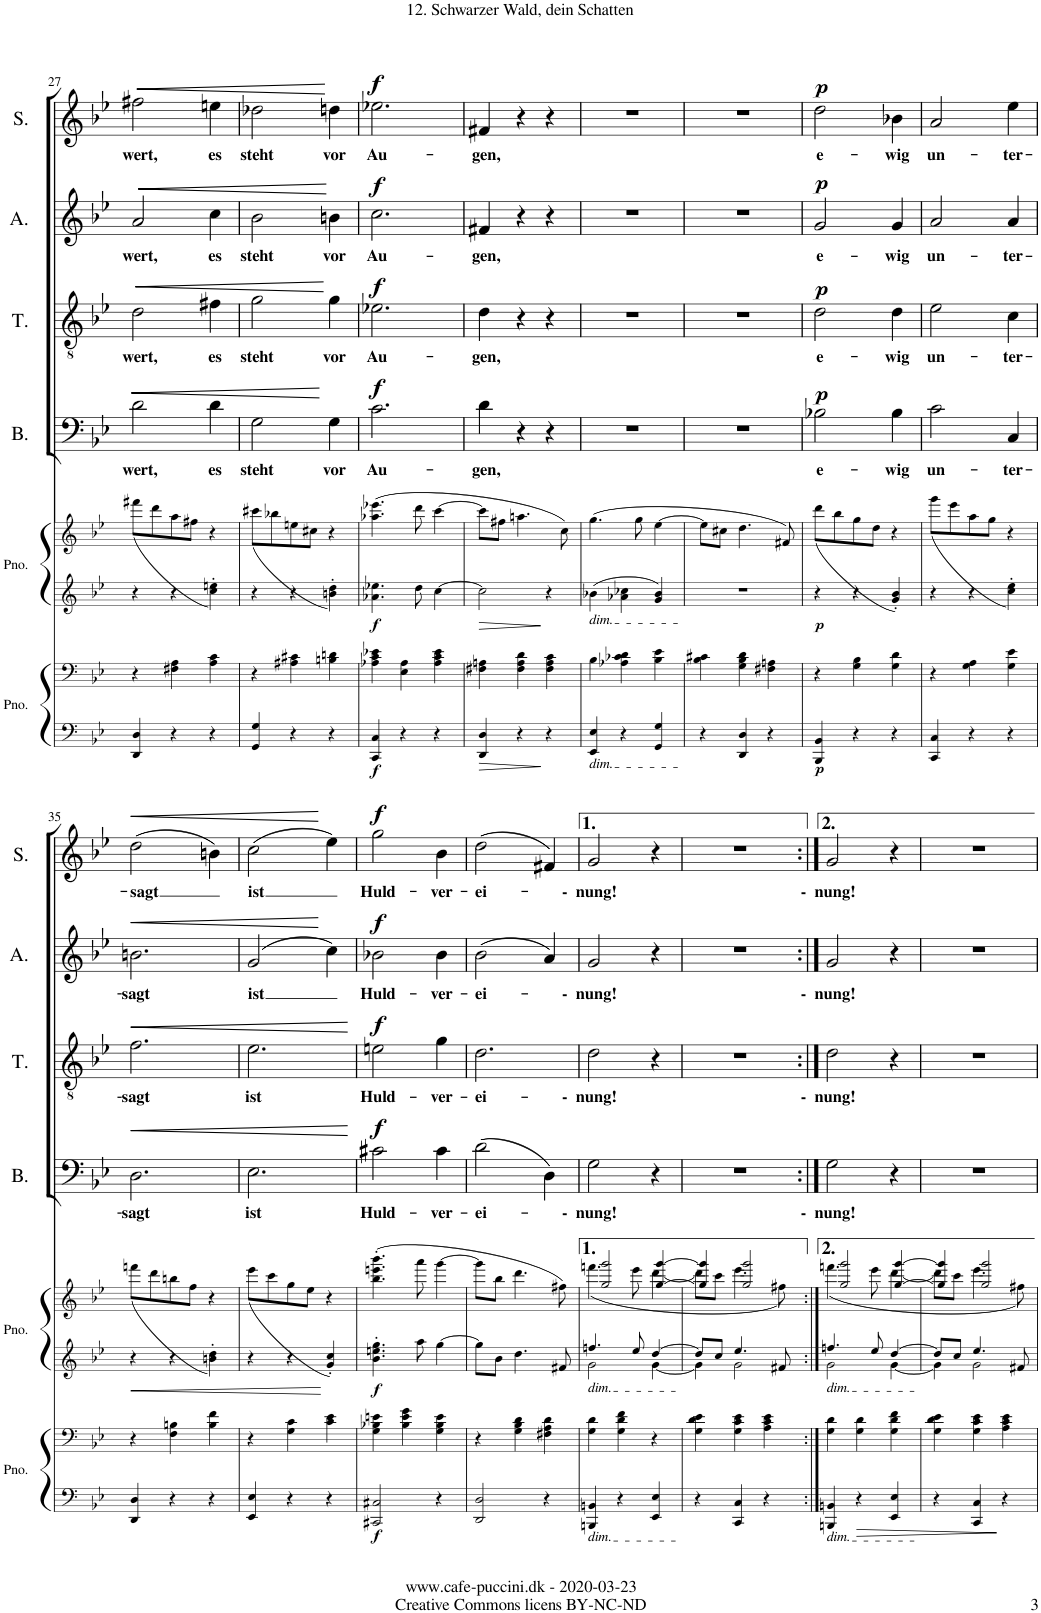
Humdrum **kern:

**kern	**kern	**dynam	**kern	**kern	**dynam	**kern	**text	**dynam	**kern	**text	**dynam	**kern	**text	**dynam	**kern	**text	**dynam
*part6	*part6	*part6	*part5	*part5	*part5	*part4	*part4	*part4	*part3	*part3	*part3	*part2	*part2	*part2	*part1	*part1	*part1
*staff8	*staff7	*staff7/8	*staff6	*staff5	*staff5/6	*staff4	*staff4	*staff4	*staff3	*staff3	*staff3	*staff2	*staff2	*staff2	*staff1	*staff1	*staff1
*I"Piano	*	*	*I"Piano	*	*	*I"Bass	*	*	*I"Tenor	*	*	*I"Alto	*	*	*I"Soprano	*	*
*I'Pno.	*	*	*I'Pno.	*	*	*I'B.	*	*	*I'T.	*	*	*I'A.	*	*	*I'S.	*	*
!!LO:PB:g=z
*clefF4	*clefF4	*	*clefG2	*clefG2	*	*clefF4	*	*	*clefGv2	*	*	*clefG2	*	*	*clefG2	*	*
*k[b-e-]	*k[b-e-]	*	*k[b-e-]	*k[b-e-]	*	*k[b-e-]	*	*	*k[b-e-]	*	*	*k[b-e-]	*	*	*k[b-e-]	*	*
*M3/4	*M3/4	*	*M3/4	*M3/4	*	*M3/4	*	*	*M3/4	*	*	*M3/4	*	*	*M3/4	*	*
=27	=27	=27	=27	=27	=27	=27	=27	=27	=27	=27	=27	=27	=27	=27	=27	=27	=27
!	!	!	!	!	!	!	!LO:LY:b	!LO:HP:b	!	!LO:LY:b	!LO:HP:b	!	!LO:LY:b	!LO:HP:b	!	!LO:LY:b	!LO:HP:b
4DD/ 4D/	4r	.	4r	(<8fff#X\L	.	2d\	wert,	<	2d\	wert,	<	2a/	wert,	<	2ff#X\	wert,	<
.	.	.	.	8ddd\	.	.	.	.	.	.	.	.	.	.	.	.	.
4r	4F#X\ 4A\	.	4r	8aa\	.	.	.	.	.	.	.	.	.	.	.	.	.
.	.	.	.	8ff#X\J	.	.	.	.	.	.	.	.	.	.	.	.	.
!	!	!	!	!	!	!	!LO:LY:b	!	!	!LO:LY:b	!	!	!LO:LY:b	!	!	!LO:LY:b	!
4r	4A\ 4c\	.	4cc\' 4een\')	4r	.	4d\	es	.	4f#X\	es	.	4cc\	es	.	4een\	es	.
=28	=28	=28	=28	=28	=28	=28	=28	=28	=28	=28	=28	=28	=28	=28	=28	=28	=28
!	!	!	!	!	!	!	!LO:LY:b	!	!	!LO:LY:b	!	!	!LO:LY:b	!	!	!LO:LY:b	!
4GG/ 4G/	4r	.	4r	(<8ccc#X\L	.	2G\	steht	.	2g\	steht	.	2b-\	steht	.	2dd-X\	steht	.
.	.	.	.	8bb-X\	.	.	.	.	.	.	.	.	.	.	.	.	.
4r	4A#X\ 4c#X\	.	4r	8een\	.	.	.	.	.	.	.	.	.	.	.	.	.
.	.	.	.	8cc#X\J	.	.	.	.	.	.	.	.	.	.	.	.	.
!	!	!	!	!	!	!	!LO:LY:b	!	!	!LO:LY:b	!	!	!LO:LY:b	!	!	!LO:LY:b	!
4r	4Bn\ 4dn\	.	4bn\' 4dd\')	4r	.	4G\	vor	[	4g\	vor	[	4bn\	vor	[	4ddn\	vor	[
=29	=29	=29	=29	=29	=29	=29	=29	=29	=29	=29	=29	=29	=29	=29	=29	=29	=29
!	!	!LO:DY:b=2	!	!	!LO:DY:b=2	!	!LO:LY:b	!LO:DY:a	!	!LO:LY:b	!LO:DY:a	!	!LO:LY:b	!LO:DY:a	!	!LO:LY:b	!LO:DY:a
4CC/ 4C/	4A-X\ 4c\ 4e-X\	f	4.a-X\ 4.ee-X\	(4.aa-X\ 4.eee-X\	f	2.c\	Au-	f	2.e-X\	Au-	f	2.cc\	Au-	f	2.ee-X\	Au-	f
4r	4E-\ 4A-\	.	.	.	.	.	.	.	.	.	.	.	.	.	.	.	.
.	.	.	8dd\	8ddd\	.	.	.	.	.	.	.	.	.	.	.	.	.
4r	4A-\ 4c\ 4e-\	.	[4cc\	[4ccc\	.	.	.	.	.	.	.	.	.	.	.	.	.
=30	=30	=30	=30	=30	=30	=30	=30	=30	=30	=30	=30	=30	=30	=30	=30	=30	=30
!	!	!	!	!	!	!	!LO:LY:b	!	!	!LO:LY:b	!	!	!LO:LY:b	!	!	!LO:LY:b	!
4DD/ 4D/	4F#X\ 4An\	.	2cc\]	8ccc\L]	.	4d\	-gen,	.	4d\	-gen,	.	4f#X/	-gen,	.	4f#X/	-gen,	.
.	.	.	.	8ff#X\J	.	.	.	.	.	.	.	.	.	.	.	.	.
4r	4F#\ 4A\ 4d\	.	.	4.aan\	.	4r	.	.	4r	.	.	4r	.	.	4r	.	.
4r	4F#\ 4A\ 4c\	.	4r	.	.	4r	.	.	4r	.	.	4r	.	.	4r	.	.
.	.	.	.	8cc\)	.	.	.	.	.	.	.	.	.	.	.	.	.
=31	=31	=31	=31	=31	=31	=31	=31	=31	=31	=31	=31	=31	=31	=31	=31	=31	=31
!	!	!	!LO:TX:b:i:t=dim.	!	!	!	!	!	!	!	!	!	!	!	!	!	!
!LO:TX:b:i:t=dim.	!	!	!	!	!	!	!	!	!	!	!	!	!	!	!	!	!
4EE-/ 4E-/	4B-\	.	4b-X\	(4.gg\	.	2.r	.	.	2.r	.	.	2.r	.	.	2.r	.	.
4r	4A-X\ 4c-X\ 4d\	.	4a-X\ 4cc-X\	.	.	.	.	.	.	.	.	.	.	.	.	.	.
.	.	.	.	8gg\	.	.	.	.	.	.	.	.	.	.	.	.	.
4GG/ 4G/	4B-\ 4e-\	.	4g/ 4b-/	[4ee-\	.	.	.	.	.	.	.	.	.	.	.	.	.
=32	=32	=32	=32	=32	=32	=32	=32	=32	=32	=32	=32	=32	=32	=32	=32	=32	=32
4r	4B-\ 4c#X\	.	2.r	8ee-\L]	.	2.r	.	.	2.r	.	.	2.r	.	.	2.r	.	.
.	.	.	.	8cc#X\J	.	.	.	.	.	.	.	.	.	.	.	.	.
4DD/ 4D/	4G\ 4B-\ 4d\	.	.	4.dd\	.	.	.	.	.	.	.	.	.	.	.	.	.
4r	4F#X\ 4An\	.	.	.	.	.	.	.	.	.	.	.	.	.	.	.	.
.	.	.	.	8f#X/)	.	.	.	.	.	.	.	.	.	.	.	.	.
=33	=33	=33	=33	=33	=33	=33	=33	=33	=33	=33	=33	=33	=33	=33	=33	=33	=33
!	!	!LO:DY:b=2	!	!	!LO:DY:b=2	!	!LO:LY:b	!LO:DY:a	!	!LO:LY:b	!LO:DY:a	!	!LO:LY:b	!LO:DY:a	!	!LO:LY:b	!LO:DY:a
4BBB-/ 4BB-/	4r	p	4r	(<8ddd\L	p	2B-X\	e-	p	2d\	e-	p	2g/	e-	p	2dd\	e-	p
.	.	.	.	8bb-\	.	.	.	.	.	.	.	.	.	.	.	.	.
4r	4G\ 4B-\	.	4r	8gg\	.	.	.	.	.	.	.	.	.	.	.	.	.
.	.	.	.	8dd\J	.	.	.	.	.	.	.	.	.	.	.	.	.
!	!	!	!	!	!	!	!LO:LY:b	!	!	!LO:LY:b	!	!	!LO:LY:b	!	!	!LO:LY:b	!
4r	4G\ 4d\	.	4g/' 4b-/')	4r	.	4B-\	-wig	.	4d\	-wig	.	4g/	-wig	.	4b-X\	-wig	.
=34	=34	=34	=34	=34	=34	=34	=34	=34	=34	=34	=34	=34	=34	=34	=34	=34	=34
!	!	!	!	!	!	!	!LO:LY:b	!	!	!LO:LY:b	!	!	!LO:LY:b	!	!	!LO:LY:b	!
4CC/ 4C/	4r	.	4r	(<8ggg\L	.	2c\	un-	.	2e-\	un-	.	2a/	un-	.	2a/	un-	.
.	.	.	.	8eee-\	.	.	.	.	.	.	.	.	.	.	.	.	.
4r	4G\ 4A\	.	4r	8aa\	.	.	.	.	.	.	.	.	.	.	.	.	.
.	.	.	.	8gg\J	.	.	.	.	.	.	.	.	.	.	.	.	.
!	!	!	!	!	!	!	!LO:LY:b	!	!	!LO:LY:b	!	!	!LO:LY:b	!	!	!LO:LY:b	!
4r	4G\ 4e-\	.	4cc\' 4ee-\')	4r	.	4C/	-ter-	.	4c\	-ter-	.	4a/	-ter-	.	4ee-\	-ter-	.
!!LO:LB:g=z
=35	=35	=35	=35	=35	=35	=35	=35	=35	=35	=35	=35	=35	=35	=35	=35	=35	=35
!	!	!	!	!	!	!	!LO:LY:b	!LO:HP:b	!	!LO:LY:b	!LO:HP:b	!	!LO:LY:b	!LO:HP:b	!	!LO:LY:b	!LO:HP:b
4DD/ 4D/	4r	.	4r	(<8fffn\L	.	2.D\	-sagt	<	2.f\	-sagt	<	2.bn\	-sagt	<	(2dd\	-sagt	<
.	.	.	.	8ddd\	.	.	.	.	.	.	.	.	.	.	.	.	.
4r	4F\ 4Bn\	.	4r	8bbn\	.	.	.	.	.	.	.	.	.	.	.	.	.
.	.	.	.	8ff\J	.	.	.	.	.	.	.	.	.	.	.	.	.
4r	4B\ 4f\	.	4bn\' 4dd\')	4r	.	.	.	.	.	.	.	.	.	.	4bn\)	.	.
=36	=36	=36	=36	=36	=36	=36	=36	=36	=36	=36	=36	=36	=36	=36	=36	=36	=36
!	!	!	!	!	!	!	!LO:LY:b	!	!	!LO:LY:b	!	!	!LO:LY:b	!	!	!LO:LY:b	!
4EE-/ 4E-/	4r	.	4r	(<8eee-\L	.	2.E-\	ist	.	2.e-\	ist	.	(2g/	ist	.	(2cc\	ist	.
.	.	.	.	8ccc\	.	.	.	.	.	.	.	.	.	.	.	.	.
4r	4G\ 4c\	.	4r	8gg\	.	.	.	.	.	.	.	.	.	.	.	.	.
.	.	.	.	8ee-\J	.	.	.	.	.	.	.	.	.	.	.	.	.
4r	4c\ 4e-\	.	4g/' 4cc/')	4r	.	.	.	.	.	.	.	4cc\)	.	[	4ee-\)	.	[
.	.	.	.	.	.	.	.	[	.	.	[	.	.	.	.	.	.
=37	=37	=37	=37	=37	=37	=37	=37	=37	=37	=37	=37	=37	=37	=37	=37	=37	=37
!	!	!LO:DY:b=2	!	!	!LO:DY:b=2	!	!LO:LY:b	!LO:DY:a	!	!LO:LY:b	!LO:DY:a	!	!LO:LY:b	!LO:DY:a	!	!LO:LY:b	!LO:DY:a
2CC#X/ 2C#X/	4G\ 4B-X\ 4en\	f	4.b-\' 4.een\' 4.gg\'	(4.bb-\' 4.eeen\' 4.bbb-\'	f	2c#X\	Huld-	f	2en\	Huld-	f	2b-X\	Huld-	f	2gg\	Huld-	f
.	4B-\ 4e\ 4g\	.	.	.	.	.	.	.	.	.	.	.	.	.	.	.	.
.	.	.	8aa\	8aaa\	.	.	.	.	.	.	.	.	.	.	.	.	.
!	!	!	!	!	!	!	!LO:LY:b	!	!	!LO:LY:b	!	!	!LO:LY:b	!	!	!LO:LY:b	!
4r	4G\ 4B-\ 4e\	.	[4gg\	[4ggg\	.	4c#\	-ver-	.	4g\	-ver-	.	4b-\	-ver-	.	4b-\	-ver-	.
=38	=38	=38	=38	=38	=38	=38	=38	=38	=38	=38	=38	=38	=38	=38	=38	=38	=38
!	!	!	!	!	!	!	!LO:LY:b	!	!	!LO:LY:b	!	!	!LO:LY:b	!	!	!LO:LY:b	!
2DD/ 2D/	4r	.	8gg\L]	8ggg\L]	.	(2d\	-ei-	.	2.d\	-ei-	.	(2b-\	-ei-	.	(2dd\	-ei-	.
.	.	.	8b-\J	8bb-\J	.	.	.	.	.	.	.	.	.	.	.	.	.
.	4G\ 4B-\ 4d\	.	4.dd\	4.ddd\	.	.	.	.	.	.	.	.	.	.	.	.	.
4r	4F#X\ 4A\ 4d\	.	.	.	.	4D\)	.	.	.	.	.	4a/)	.	.	4f#X/)	.	.
.	.	.	8f#X/	8ff#X\)	.	.	.	.	.	.	.	.	.	.	.	.	.
=39	=39	=39	=39	=39	=39	=39	=39	=39	=39	=39	=39	=39	=39	=39	=39	=39	=39
*	*	*	*^	*^	*	*	*	*	*	*	*	*	*	*	*	*	*
!	!	!	!LO:TX:b:i:t=dim.	!	!	!	!	!	!	!	!	!	!	!	!	!	!	!	!
!LO:TX:b:i:t=dim.	!	!	!	!	!	!	!	!	!	!	!	!	!	!	!	!	!	!	!
!	!	!	!	!	!	!	!	!	!LO:LY:b	!	!	!LO:LY:b	!	!	!LO:LY:b	!	!	!LO:LY:b	!
4BBBn/ 4BBn/	4G\ 4d\	.	4.ffn/	2g\	2gg/ 2ggg/	(4.fffn\	.	2G\	-- nung!	.	2d\	-- nung!	.	2g/	-- nung!	.	2g/	-- nung!	.
4r	4G\ 4d\ 4f\	.	.	.	.	.	.	.	.	.	.	.	.	.	.	.	.	.	.
.	.	.	8ee-/	.	.	8eee-\	.	.	.	.	.	.	.	.	.	.	.	.	.
4EE-/ 4E-/	4r	.	[4dd/	[4g\	[4gg/ [4ggg/	[4ddd\	.	4r	.	.	4r	.	.	4r	.	.	4r	.	.
=40	=40	=40	=40	=40	=40	=40	=40	=40	=40	=40	=40	=40	=40	=40	=40	=40	=40	=40	=40
4r	4G\ 4d\ 4e-\	.	8dd/L]	4g\]	4gg/] 4ggg/]	8ddd\L]	.	2.r	.	.	2.r	.	.	2.r	.	.	2.r	.	.
.	.	.	8cc/J	.	.	8ccc\J	.	.	.	.	.	.	.	.	.	.	.	.	.
4CC/ 4C/	4G\ 4c\ 4e-\	.	4.ee-/	2g\	2gg/ 2ggg/	4.eee-\	.	.	.	.	.	.	.	.	.	.	.	.	.
4r	4A\ 4c\ 4e-\	.	.	.	.	.	.	.	.	.	.	.	.	.	.	.	.	.	.
.	.	.	8f#X/	.	.	8ff#X\)	.	.	.	.	.	.	.	.	.	.	.	.	.
=41:|!	=41:|!	=41:|!	=41:|!	=41:|!	=41:|!	=41:|!	=41:|!	=41:|!	=41:|!	=41:|!	=41:|!	=41:|!	=41:|!	=41:|!	=41:|!	=41:|!	=41:|!	=41:|!	=41:|!
!	!	!	!LO:TX:b:i:t=dim.	!	!	!	!	!	!	!	!	!	!	!	!	!	!	!	!
!LO:TX:b:i:t=dim.	!	!	!	!	!	!	!	!	!	!	!	!	!	!	!	!	!	!	!
!	!	!	!	!	!	!	!	!	!LO:LY:b	!	!	!LO:LY:b	!	!	!LO:LY:b	!	!	!LO:LY:b	!
4BBBn/ 4BBn/	4G\ 4d\	.	4.ffn/	2g\	2gg/ 2ggg/	(4.fffn\	.	2G\	- nung!	.	2d\	- nung!	.	2g/	- nung!	.	2g/	- nung!	.
4r	4G\ 4d\	.	.	.	.	.	.	.	.	.	.	.	.	.	.	.	.	.	.
.	.	.	8ee-/	.	.	8eee-\	.	.	.	.	.	.	.	.	.	.	.	.	.
4EE-/ 4E-/	4G\ 4d\ 4f\	.	[4dd/	[4g\	[4gg/ [4ggg/	[4ddd\	.	4r	.	.	4r	.	.	4r	.	.	4r	.	.
=42	=42	=42	=42	=42	=42	=42	=42	=42	=42	=42	=42	=42	=42	=42	=42	=42	=42	=42	=42
4r	4G\ 4d\ 4e-\	.	8dd/L]	4g\]	4gg/] 4ggg/]	8ddd\L]	.	2.r	.	.	2.r	.	.	2.r	.	.	2.r	.	.
.	.	.	8cc/J	.	.	8ccc\J	.	.	.	.	.	.	.	.	.	.	.	.	.
4CC/ 4C/	4G\ 4c\ 4e-\	.	4.ee-/	2g\	2gg/ 2ggg/	4.eee-\	.	.	.	.	.	.	.	.	.	.	.	.	.
4r	4A\ 4c\ 4e-\	.	.	.	.	.	.	.	.	.	.	.	.	.	.	.	.	.	.
.	.	.	8f#X/	.	.	8ff#X\)	.	.	.	.	.	.	.	.	.	.	.	.	.
*	*	*	*v	*v	*	*	*	*	*	*	*	*	*	*	*	*	*	*	*
*	*	*	*	*v	*v	*	*	*	*	*	*	*	*	*	*	*	*	*
=	=	=	=	=	=	=	=	=	=	=	=	=	=	=	=	=	=
*-	*-	*-	*-	*-	*-	*-	*-	*-	*-	*-	*-	*-	*-	*-	*-	*-	*-
